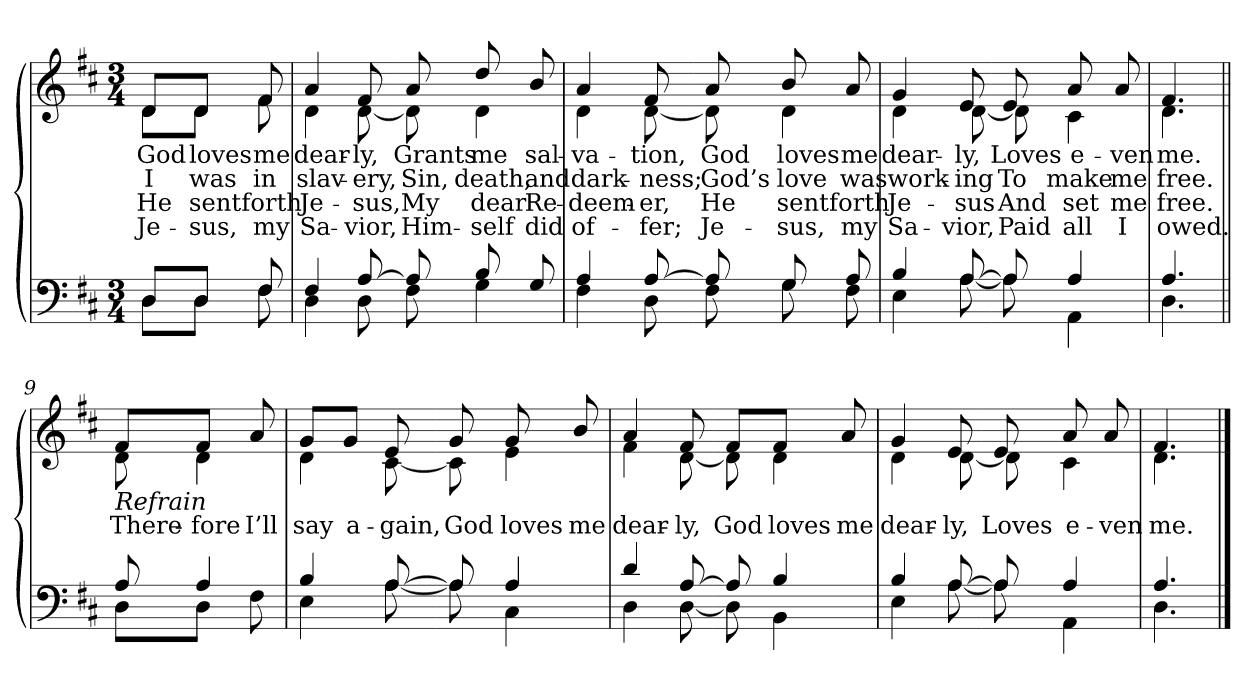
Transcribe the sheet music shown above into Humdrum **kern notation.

**kern	**kern	**text	**text	**text	**text
*part2	*part1	*part1	*part1	*part1	*part1
*staff2	*staff1	*staff1	*staff1	*staff1	*staff1
*clefF4	*clefG2	*	*	*	*
*k[f#c#]	*k[f#c#]	*	*	*	*
*M3/4	*M3/4	*	*	*	*
=1	=1	=1	=1	=1	=1
*^	*	*	*	*	*
!	!	!LO:TX:b:i:t=Verse	!	!	!	!
!	!	!	!LO:LY:b	!LO:LY:b	!LO:LY:b	!LO:LY:b
*	*	*^	*	*	*	*
8D/L	8D\L	8d/L	8d\L	God	I	He	Je-
!	!	!	!	!LO:LY:b	!LO:LY:b	!LO:LY:b	!LO:LY:b
8D/J	8D\J	8d/J	8d\J	loves	was	sent	-sus,
!	!	!	!	!LO:LY:b	!LO:LY:b	!LO:LY:b	!LO:LY:b
8F#/	8F#\	8f#/	8f#\	me	in	forth	my
=2	=2	=2	=2	=2	=2	=2	=2
!	!	!	!	!LO:LY:b	!LO:LY:b	!LO:LY:b	!LO:LY:b
4F#/	4D\	4a/	4d\	dear-	slav-	Je-	Sa-
!	!	!	!	!LO:LY:b	!LO:LY:b	!LO:LY:b	!LO:LY:b
[8A/	8D\	8f#/	[8d\	-ly,	-ery,	-sus,	-vior,
!!LO:LB:g=z	!!
=3-	=3-	=3-	=3-	=3-	=3-	=3-	=3-
!	!	!	!	!LO:LY:b	!LO:LY:b	!LO:LY:b	!LO:LY:b
8A/]	8F#\	8a/	8d\]	Grants	Sin,	My	Him-
!	!	!	!	!LO:LY:b	!LO:LY:b	!LO:LY:b	!LO:LY:b
8B/	4G\	8dd/	4d\	me	death,	dear	-self
!	!	!	!	!LO:LY:b	!LO:LY:b	!LO:LY:b	!LO:LY:b
8G/	.	8b/	.	sal-	and	Re-	did
=4	=4	=4	=4	=4	=4	=4	=4
!	!	!	!	!LO:LY:b	!LO:LY:b	!LO:LY:b	!LO:LY:b
4A/	4F#\	4a/	4d\	-va-	dark-	-deem-	of-
!	!	!	!	!LO:LY:b	!LO:LY:b	!LO:LY:b	!LO:LY:b
[8A/	8D\	8f#/	[8d\	-tion,	-ness;	-er,	-fer;
!!LO:LB:g=z	!!
=5-	=5-	=5-	=5-	=5-	=5-	=5-	=5-
!	!	!	!	!LO:LY:b	!LO:LY:b	!LO:LY:b	!LO:LY:b
8A/]	8F#\	8a/	8d\]	God	God’s	He	Je-
!	!	!	!	!LO:LY:b	!LO:LY:b	!LO:LY:b	!LO:LY:b
8G/	8G\	8b/	4d\	loves	love	sent	-sus,
!	!	!	!	!LO:LY:b	!LO:LY:b	!LO:LY:b	!LO:LY:b
8A/	8F#\	8a/	.	me	was	forth	my
=6	=6	=6	=6	=6	=6	=6	=6
!	!	!	!	!LO:LY:b	!LO:LY:b	!LO:LY:b	!LO:LY:b
4B/	4E\	4g/	4d\	dear-	work-	Je-	Sa-
!	!	!	!	!LO:LY:b	!LO:LY:b	!LO:LY:b	!LO:LY:b
[8A/	[8A\	8e/	[8d\	-ly,	-ing	-sus	-vior,
!!LO:LB:g=z	!!
=7-	=7-	=7-	=7-	=7-	=7-	=7-	=7-
!	!	!	!	!LO:LY:b	!LO:LY:b	!LO:LY:b	!LO:LY:b
8A/]	8A\]	8e/	8d\]	Loves	To	And	Paid
!	!	!	!	!LO:LY:b	!LO:LY:b	!LO:LY:b	!LO:LY:b
4A/	4AA\	8a/	4c#\	e-	make	set	all
!	!	!	!	!LO:LY:b	!LO:LY:b	!LO:LY:b	!LO:LY:b
.	.	8a/	.	-ven	me	me	I
=8	=8	=8	=8	=8	=8	=8	=8
!	!	!	!	!LO:LY:b	!LO:LY:b	!LO:LY:b	!LO:LY:b
4.A/	4.D\	4.f#/	4.d\	me.	free.	free.	owed.
!!LO:LB:g=z	!!
=9||	=9||	=9||	=9||	=9||	=9||	=9||	=9||
!	!	!LO:TX:b:i:t=Refrain	!	!	!	!	!
!	!	!	!	!LO:LY:b	!	!	!
8A/	8D\L	8f#/L	8d\	There-	.	.	.
!	!	!	!	!LO:LY:b	!	!	!
4A/	8D\J	8f#/J	4d\	-fore	.	.	.
!	!	!	!	!LO:LY:b	!	!	!
.	8F#\	8a/	.	I’ll	.	.	.
=10	=10	=10	=10	=10	=10	=10	=10
!	!	!	!	!LO:LY:b	!	!	!
4B/	4E\	8g/L	4d\	say	.	.	.
!	!	!	!	!LO:LY:b	!	!	!
.	.	8g/J	.	a-	.	.	.
!	!	!	!	!LO:LY:b	!	!	!
[8A/	[8A\	8e/	[8c#\	-gain,	.	.	.
!!LO:LB:g=z	!!
=11-	=11-	=11-	=11-	=11-	=11-	=11-	=11-
!	!	!	!	!LO:LY:b	!	!	!
8A/]	8A\]	8g/	8c#\]	God	.	.	.
!	!	!	!	!LO:LY:b	!	!	!
4A/	4C#\	8g/	4e\	loves	.	.	.
!	!	!	!	!LO:LY:b	!	!	!
.	.	8b/	.	me	.	.	.
=12	=12	=12	=12	=12	=12	=12	=12
!	!	!	!	!LO:LY:b	!	!	!
4d/	4D\	4a/	4f#\	dear-	.	.	.
!	!	!	!	!LO:LY:b	!	!	!
[8A/	[8D\	8f#/	[8d\	-ly,	.	.	.
!!LO:LB:g=z	!!
=13-	=13-	=13-	=13-	=13-	=13-	=13-	=13-
!	!	!	!	!LO:LY:b	!	!	!
8A/]	8D\]	8f#/L	8d\]	God	.	.	.
!	!	!	!	!LO:LY:b	!	!	!
4B/	4BB\	8f#/J	4d\	loves	.	.	.
!	!	!	!	!LO:LY:b	!	!	!
.	.	8a/	.	me	.	.	.
=14	=14	=14	=14	=14	=14	=14	=14
!	!	!	!	!LO:LY:b	!	!	!
4B/	4E\	4g/	4d\	dear-	.	.	.
!	!	!	!	!LO:LY:b	!	!	!
[8A/	[8A\	8e/	[8d\	-ly,	.	.	.
!!LO:LB:g=z	!!
=15-	=15-	=15-	=15-	=15-	=15-	=15-	=15-
!	!	!	!	!LO:LY:b	!	!	!
8A/]	8A\]	8e/	8d\]	Loves	.	.	.
!	!	!	!	!LO:LY:b	!	!	!
4A/	4AA\	8a/	4c#\	e-	.	.	.
!	!	!	!	!LO:LY:b	!	!	!
.	.	8a/	.	-ven	.	.	.
=16	=16	=16	=16	=16	=16	=16	=16
!	!	!	!	!LO:LY:b	!	!	!
4.A/	4.D\	4.f#/	4.d\	me.	.	.	.
*v	*v	*	*	*	*	*	*
*	*v	*v	*	*	*	*
==	==	==	==	==	==
*-	*-	*-	*-	*-	*-
